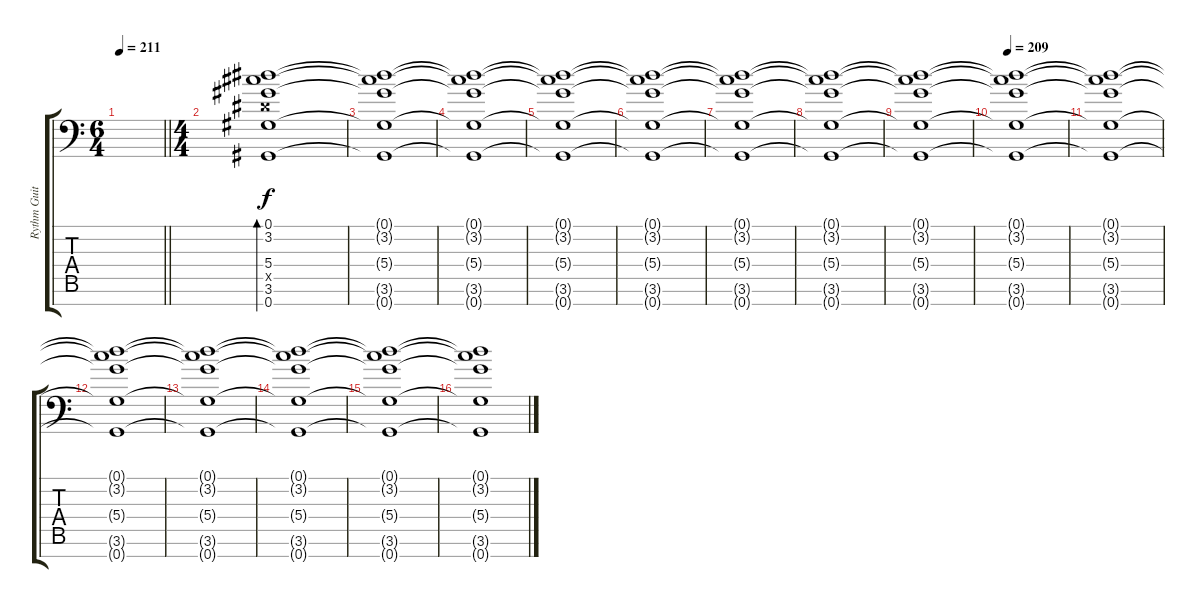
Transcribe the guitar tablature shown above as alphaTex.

\track ("Rythm Guitar #1" "Rythm Guit") {instrument distortionguitar}
\staff {score tabs}
\tuning (Eb4 Bb3 F3 Eb3 Bb2 F2 Ab1) {hide}
\ts (6 4)
\tempo 211
\clef f4
\barLineRight lightlight
\ks c
|
\ts (4 4)
\section ("" "")
(0.1 3.2 5.4 5.5{x} 3.6 0.7).1{bd 120} |
(0.1{t} 3.2{t} 5.4{t} 3.6{t} 0.7{t}).1{dy f} |
(0.1{t} 3.2{t} 5.4{t} 3.6{t} 0.7{t}).1{volume 7} |
(0.1{t} 3.2{t} 5.4{t} 3.6{t} 0.7{t}).1 |
(0.1{t} 3.2{t} 5.4{t} 3.6{t} 0.7{t}).1 |
(0.1{t} 3.2{t} 5.4{t} 3.6{t} 0.7{t}).1 |
(0.1{t} 3.2{t} 5.4{t} 3.6{t} 0.7{t}).1 |
(0.1{t} 3.2{t} 5.4{t} 3.6{t} 0.7{t}).1 |
\tempo 209
(0.1{t} 3.2{t} 5.4{t} 3.6{t} 0.7{t}).1{volume 13} |
(0.1{t} 3.2{t} 5.4{t} 3.6{t} 0.7{t}).1 |
(0.1{t} 3.2{t} 5.4{t} 3.6{t} 0.7{t}).1 |
(0.1{t} 3.2{t} 5.4{t} 3.6{t} 0.7{t}).1 |
(0.1{t} 3.2{t} 5.4{t} 3.6{t} 0.7{t}).1 |
(0.1{t} 3.2{t} 5.4{t} 3.6{t} 0.7{t}).1 |
(0.1{t} 3.2{t} 5.4{t} 3.6{t} 0.7{t}).1
